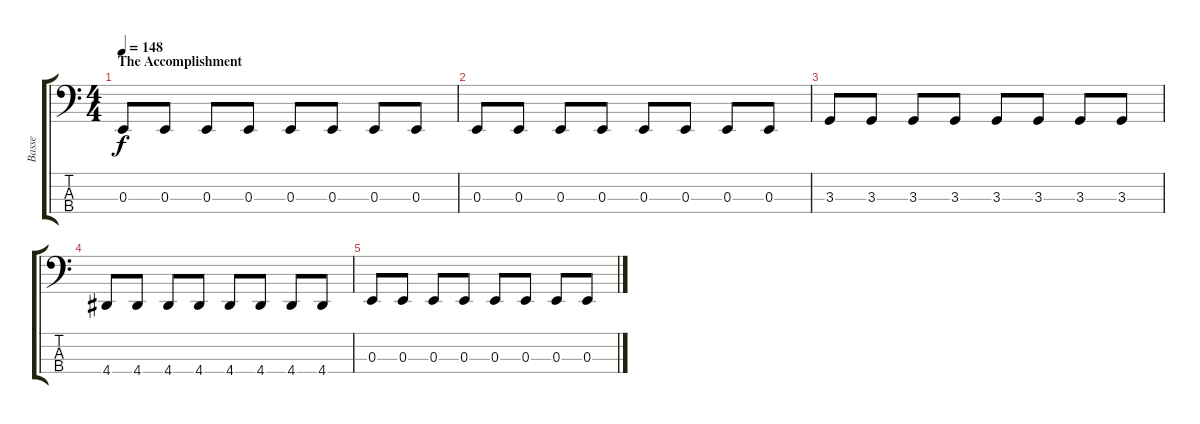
\track ("Basse" "Basse") {instrument electricbassfinger}
\staff {score tabs}
\tuning (D2 A1 E1 B0) {hide}
\ts (4 4)
\section ("" "The Accomplishment")
\tempo 148
\clef f4
\ks c
0.3.8{dy f} 0.3.8 0.3.8 0.3.8 0.3.8 0.3.8 0.3.8 0.3.8 |
0.3.8 0.3.8 0.3.8 0.3.8 0.3.8 0.3.8 0.3.8 0.3.8 |
3.3.8 3.3.8 3.3.8 3.3.8 3.3.8 3.3.8 3.3.8 3.3.8 |
4.4.8 4.4.8 4.4.8 4.4.8 4.4.8 4.4.8 4.4.8 4.4.8 |
0.3.8 0.3.8 0.3.8 0.3.8 0.3.8 0.3.8 0.3.8 0.3.8
